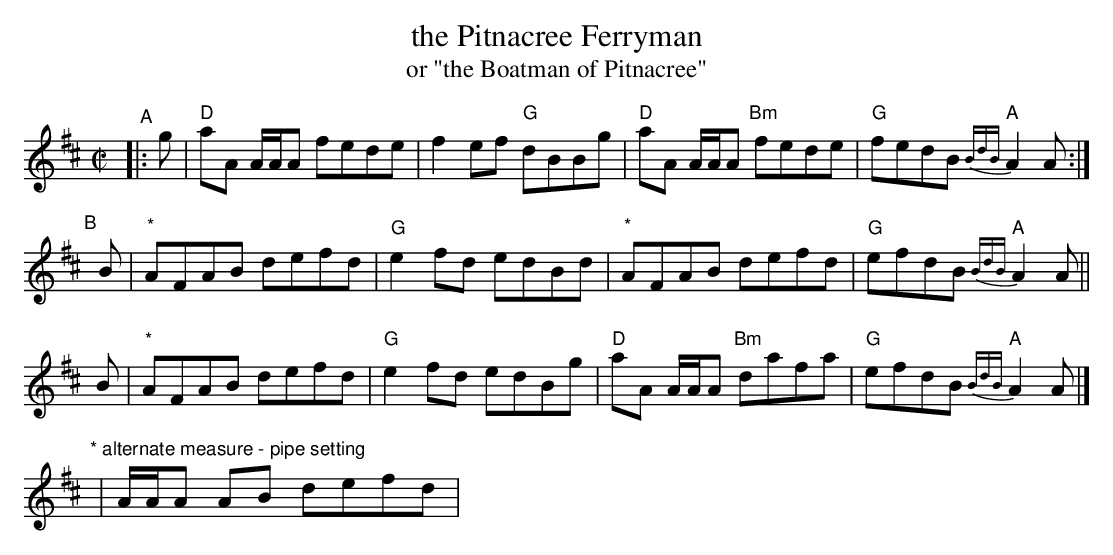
X:1
T: the Pitnacree Ferryman
T: or "the Boatman of Pitnacree"
M: C|
L: 1/8
K: D
"^A"|:\
g | "D"aA A/A/A fede | f2ef "G"dBBg | "D"aA A/A/A "Bm"fede | "G"fedB "A"{BdB}A2A :|
"^B"[|]\
B | "^*"AFAB defd | "G"e2fd edBd | "^*"AFAB defd | "G"efdB "A"{BdB}A2 A ||
B | "^*"AFAB defd | "G"e2fd edBg | "D"aA A/A/A "Bm"dafa | "G"efdB "A"{BdB}A2A |]
"^* alternate measure - pipe setting
| A/A/A AB defd |
